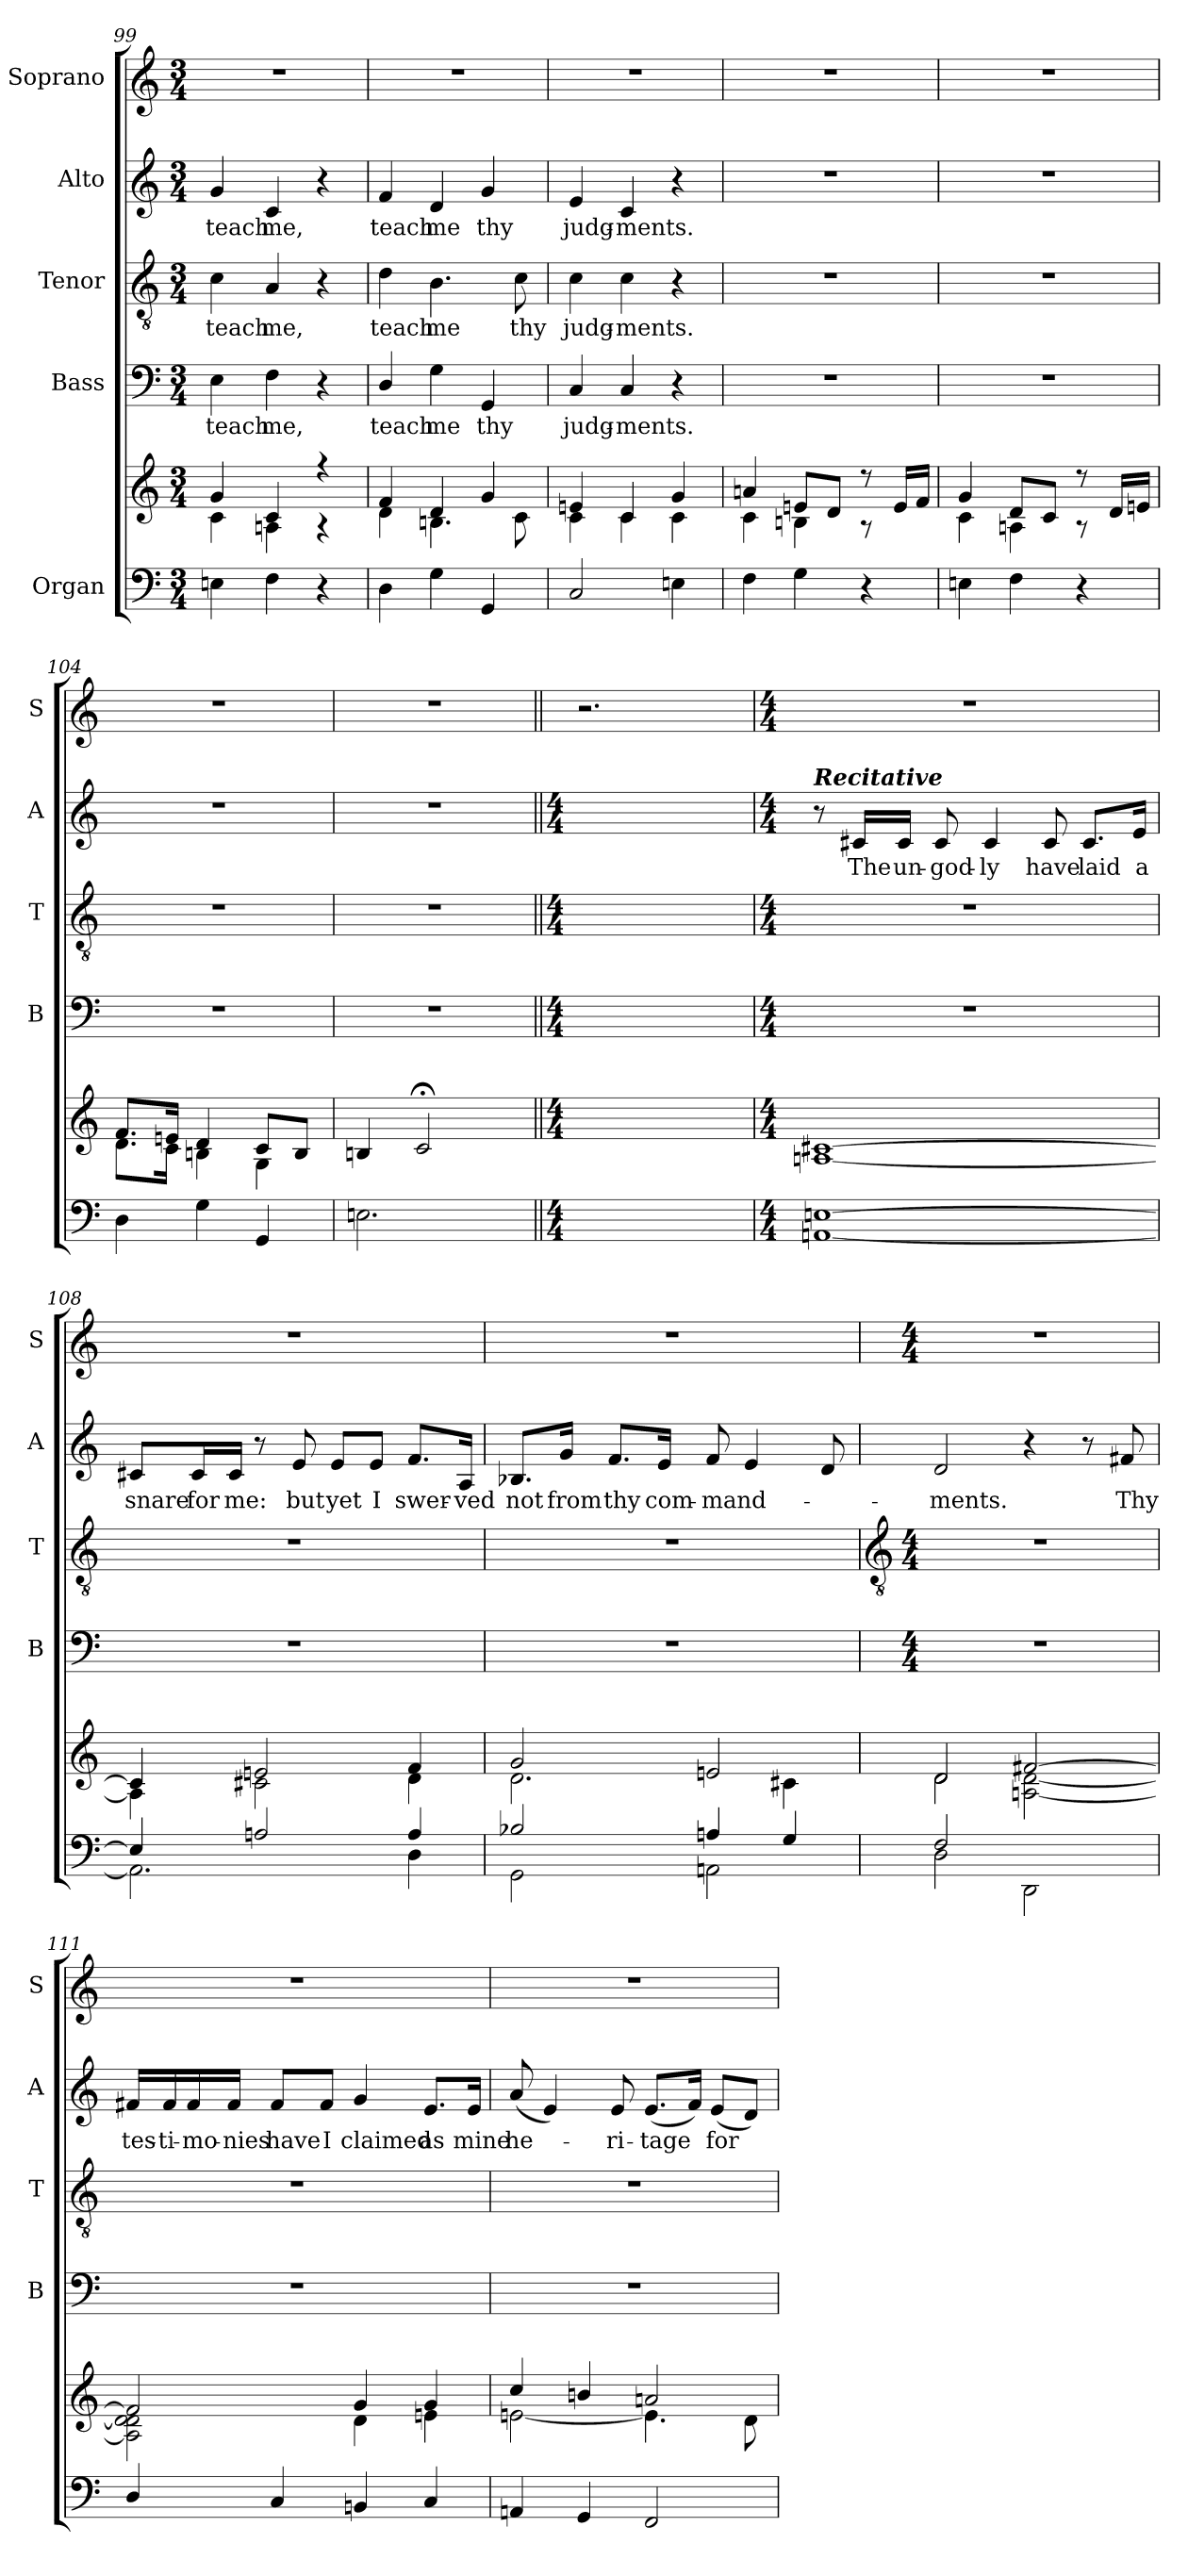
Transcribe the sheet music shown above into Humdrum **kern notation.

**kern	**kern	**kern	**text	**kern	**text	**kern	**text	**kern
*part5	*part5	*part4	*part4	*part3	*part3	*part2	*part2	*part1
*staff6	*staff5	*staff4	*staff4	*staff3	*staff3	*staff2	*staff2	*staff1
*I"Organ	*	*I"Bass	*	*I"Tenor	*	*I"Alto	*	*I"Soprano
*	*	*I'B	*	*I'T	*	*I'A	*	*I'S
!!LO:PB:g=z
*clefF4	*clefG2	*clefF4	*	*clefGv2	*	*clefG2	*	*clefG2
*k[]	*k[]	*k[]	*	*k[]	*	*k[]	*	*k[]
*C:	*C:	*C:	*	*C:	*	*C:	*	*C:
*M3/4	*M3/4	*M3/4	*	*M3/4	*	*M3/4	*	*M3/4
=99	=99	=99	=99	=99	=99	=99	=99	=99
*	*^	*	*	*	*	*	*	*
!	!	!	!	!LO:LY:b	!	!LO:LY:b	!	!LO:LY:b	!
4En\	4g/	4c\	4E\	teach	4c\	teach	4g/	teach	2.r
!	!	!	!	!LO:LY:b	!	!LO:LY:b	!	!LO:LY:b	!
4F\	4c/	4An\	4F\	me,	4A/	me,	4c/	me,	.
4r	4r	4r	4r	.	4r	.	4r	.	.
=100	=100	=100	=100	=100	=100	=100	=100	=100	=100
!	!	!	!	!LO:LY:b	!	!LO:LY:b	!	!LO:LY:b	!
4D\	4f/	4d\	4D/	teach	4d\	teach	4f/	teach	2.r
!	!	!	!	!LO:LY:b	!	!LO:LY:b	!	!LO:LY:b	!
4G\	4d/	4.Bn\	4G\	me	4.B\	me	4d/	me	.
!	!	!	!	!LO:LY:b	!	!	!	!LO:LY:b	!
4GG/	4g/	.	4GG/	thy	.	.	4g/	thy	.
!	!	!	!	!	!	!LO:LY:b	!	!	!
.	.	8c\	.	.	8c\	thy	.	.	.
=101	=101	=101	=101	=101	=101	=101	=101	=101	=101
!	!	!	!	!LO:LY:b	!	!LO:LY:b	!	!LO:LY:b	!
2C/	4en/	4c\	4C/	judg-	4c\	judg-	4e/	judg-	2.r
!	!	!	!	!LO:LY:b	!	!LO:LY:b	!	!LO:LY:b	!
.	4c/	4c\	4C/	-ments.	4c\	-ments.	4c/	-ments.	.
4En\	4g/	4c\	4r	.	4r	.	4r	.	.
=102	=102	=102	=102	=102	=102	=102	=102	=102	=102
4F\	4an/	4c\	2.r	.	2.r	.	2.r	.	2.r
4G\	8en/L	4Bn\	.	.	.	.	.	.	.
.	8d/J	.	.	.	.	.	.	.	.
4r	8r	8r	.	.	.	.	.	.	.
.	16e/LL	8ryy	.	.	.	.	.	.	.
.	16f/JJ	.	.	.	.	.	.	.	.
=103	=103	=103	=103	=103	=103	=103	=103	=103	=103
4En\	4g/	4c\	2.r	.	2.r	.	2.r	.	2.r
4F\	8d/L	4An\	.	.	.	.	.	.	.
.	8c/J	.	.	.	.	.	.	.	.
4r	8r	8r	.	.	.	.	.	.	.
.	16d/LL	8ryy	.	.	.	.	.	.	.
.	16en/JJ	.	.	.	.	.	.	.	.
=104	=104	=104	=104	=104	=104	=104	=104	=104	=104
4D\	8.f/L	8.d\L	2.r	.	2.r	.	2.r	.	2.r
.	16en/Jk	16c\Jk	.	.	.	.	.	.	.
4G\	4d/	4Bn\	.	.	.	.	.	.	.
4GG/	8c/L	4G\	.	.	.	.	.	.	.
.	8B/J	.	.	.	.	.	.	.	.
=105	=105	=105	=105	=105	=105	=105	=105	=105	=105
2.En\	4Bn/	2ryy	2.r	.	2.r	.	2.r	.	2.r
.	2c;</	.	.	.	.	.	.	.	.
.	.	4ryy	.	.	.	.	.	.	.
*	*v	*v	*	*	*	*	*	*	*
=106||	=106||	=106||	=106||	=106||	=106||	=106||	=106||	=106||
*M4/4	*M4/4	*M4/4	*	*M4/4	*	*M4/4	*	*
1ryy	1ryy	1ryy	.	1ryy	.	1ryy	.	2.r
.	.	.	.	.	.	.	.	4ryy
!!LO:LB:g=z
=107	=107	=107	=107	=107	=107	=107	=107	=107
*M4/4	*M4/4	*M4/4	*	*M4/4	*	*M4/4	*	*M4/4
*	*	*	*	*	*	*	*	*MM72
*^	*^	*	*	*	*	*	*	*
!	!	!	!	!	!	!	!	!LO:TX:a:Bi:t=Recitative	!	!
[1En	[1AAn	[1c#X	[1An	1r	.	1r	.	8r	.	1r
!	!	!	!	!	!	!	!	!	!LO:LY:b	!
.	.	.	.	.	.	.	.	16c#X/LL	The	.
!	!	!	!	!	!	!	!	!	!LO:LY:b	!
.	.	.	.	.	.	.	.	16c#/JJ	un-	.
!	!	!	!	!	!	!	!	!	!LO:LY:b	!
.	.	.	.	.	.	.	.	8c#/	-god-	.
!	!	!	!	!	!	!	!	!	!LO:LY:b	!
.	.	.	.	.	.	.	.	4c#/	-ly	.
!	!	!	!	!	!	!	!	!	!LO:LY:b	!
.	.	.	.	.	.	.	.	8c#/	have	.
!	!	!	!	!	!	!	!	!	!LO:LY:b	!
.	.	.	.	.	.	.	.	8.c#/L	laid	.
!	!	!	!	!	!	!	!	!	!LO:LY:b	!
.	.	.	.	.	.	.	.	16e/Jk	a	.
=108	=108	=108	=108	=108	=108	=108	=108	=108	=108	=108
!	!	!	!	!	!	!	!	!	!LO:LY:b	!
4E/]	2.AA\]	4c#/]	4A\]	1r	.	1r	.	8c#X/L	snare	1r
!	!	!	!	!	!	!	!	!	!LO:LY:b	!
.	.	.	.	.	.	.	.	16c#/L	for	.
!	!	!	!	!	!	!	!	!	!LO:LY:b	!
.	.	.	.	.	.	.	.	16c#/JJ	me:	.
2An/	.	2en/	2c#X\	.	.	.	.	8r	.	.
!	!	!	!	!	!	!	!	!	!LO:LY:b	!
.	.	.	.	.	.	.	.	8e/	but	.
!	!	!	!	!	!	!	!	!	!LO:LY:b	!
.	.	.	.	.	.	.	.	8e/L	yet	.
!	!	!	!	!	!	!	!	!	!LO:LY:b	!
.	.	.	.	.	.	.	.	8e/J	I	.
!	!	!	!	!	!	!	!	!	!LO:LY:b	!
4A/	4D\	4f/	4d\	.	.	.	.	8.f/L	swer-	.
!	!	!	!	!	!	!	!	!	!LO:LY:b	!
.	.	.	.	.	.	.	.	16A/Jk	-ved	.
=109	=109	=109	=109	=109	=109	=109	=109	=109	=109	=109
!	!	!	!	!	!	!	!	!	!LO:LY:b	!
2B-/	2GG\	2g/	2.d\	1r	.	1r	.	8.B-X/L	not	1r
!	!	!	!	!	!	!	!	!	!LO:LY:b	!
.	.	.	.	.	.	.	.	16g/Jk	from	.
!	!	!	!	!	!	!	!	!	!LO:LY:b	!
.	.	.	.	.	.	.	.	8.f/L	thy	.
!	!	!	!	!	!	!	!	!	!LO:LY:b	!
.	.	.	.	.	.	.	.	16e/Jk	com-	.
!	!	!	!	!	!	!	!	!	!LO:LY:b	!
4An/	2AAn\	2en/	.	.	.	.	.	8f/	-mand-	.
.	.	.	.	.	.	.	.	4e/	.	.
4G/	.	.	4c#X\	.	.	.	.	.	.	.
.	.	.	.	.	.	.	.	8d/	.	.
!!LO:PB:g=z
=110	=110	=110	=110	=110	=110	=110	=110	=110	=110	=110
*	*	*	*	*	*	*clefGv2	*	*	*	*
*	*	*	*	*M4/4	*	*M4/4	*	*	*	*M4/4
*	*	*	*	*	*	*	*	*	*	*MM72
!	!	!	!	!	!	!	!	!	!LO:LY:b	!
2F/	2D\	2d/	2d\	1r	.	1r	.	2d/	ments.	1r
2DD\	2ryy	[2f#X/	[2An\ [2d\	.	.	.	.	4r	.	.
.	.	.	.	.	.	.	.	8r	.	.
!	!	!	!	!	!	!	!	!	!LO:LY:b	!
.	.	.	.	.	.	.	.	8f#X/	Thy	.
=111	=111	=111	=111	=111	=111	=111	=111	=111	=111	=111
!	!	!	!	!	!	!	!	!	!LO:LY:b	!
4D/	2ryy	2f#/]	2A\] 2d\] 2d\	1r	.	1r	.	16f#X/LL	tes-	1r
!	!	!	!	!	!	!	!	!	!LO:LY:b	!
.	.	.	.	.	.	.	.	16f#/	-ti-	.
!	!	!	!	!	!	!	!	!	!LO:LY:b	!
.	.	.	.	.	.	.	.	16f#/	-mo-	.
!	!	!	!	!	!	!	!	!	!LO:LY:b	!
.	.	.	.	.	.	.	.	16f#/JJ	-nies	.
!	!	!	!	!	!	!	!	!	!LO:LY:b	!
4C/	.	.	.	.	.	.	.	8f#/L	have	.
!	!	!	!	!	!	!	!	!	!LO:LY:b	!
.	.	.	.	.	.	.	.	8f#/J	I	.
!	!	!	!	!	!	!	!	!	!LO:LY:b	!
4BBn/	2ryy	4g/	4d\	.	.	.	.	4g/	claimed	.
!	!	!	!	!	!	!	!	!	!LO:LY:b	!
4C/	.	4g/	4en\	.	.	.	.	8.e/L	as	.
!	!	!	!	!	!	!	!	!	!LO:LY:b	!
.	.	.	.	.	.	.	.	16e/Jk	mine	.
=112	=112	=112	=112	=112	=112	=112	=112	=112	=112	=112
!	!	!	!	!	!	!	!	!	!LO:LY:b	!
4AAn/	2ryy	4cc/	[2en\	1r	.	1r	.	(<8a/	he-	1r
.	.	.	.	.	.	.	.	4e/)	.	.
4GG/	.	4bn/	.	.	.	.	.	.	.	.
!	!	!	!	!	!	!	!	!	!LO:LY:b	!
.	.	.	.	.	.	.	.	8e/	ri-	.
!	!	!	!	!	!	!	!	!	!LO:LY:b	!
2FF/	2ryy	2an/	4.e\]	.	.	.	.	(<8.e/L	-tage	.
.	.	.	.	.	.	.	.	16f/Jk)	.	.
!	!	!	!	!	!	!	!	!	!LO:LY:b	!
.	.	.	.	.	.	.	.	(<8e/L	for	.
.	.	.	8d\	.	.	.	.	8d/J)	.	.
*v	*v	*	*	*	*	*	*	*	*	*
*	*v	*v	*	*	*	*	*	*	*
=	=	=	=	=	=	=	=	=
*-	*-	*-	*-	*-	*-	*-	*-	*-
